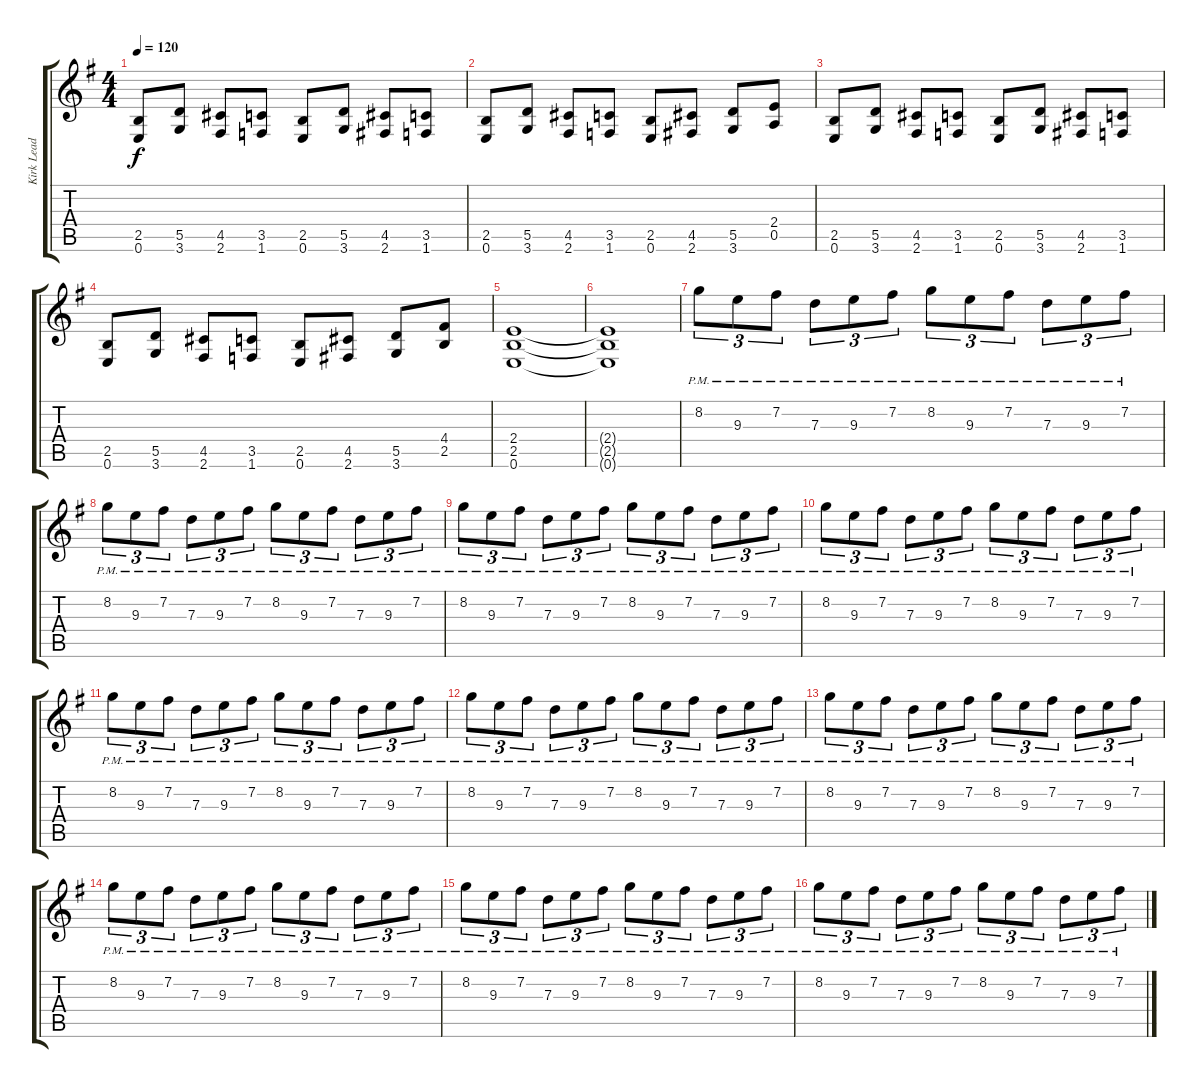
\track ("Kirk Lead" "Kirk Lead") {instrument distortionguitar}
\staff {score tabs}
\tuning (E4 B3 G3 D3 A2 E2) {hide}
\ts (4 4)
\tempo 120
\clef g2
\ks g
(2.5 0.6).8{dy f} (5.5 3.6).8 (4.5 2.6).8 (3.5 1.6).8 (2.5 0.6).8 (5.5 3.6).8 (4.5 2.6).8 (3.5 1.6).8 |
(2.5 0.6).8 (5.5 3.6).8 (4.5 2.6).8 (3.5 1.6).8 (2.5 0.6).8 (4.5 2.6).8 (5.5 3.6).8 (2.4 0.5).8 |
(2.5 0.6).8 (5.5 3.6).8 (4.5 2.6).8 (3.5 1.6).8 (2.5 0.6).8 (5.5 3.6).8 (4.5 2.6).8 (3.5 1.6).8 |
(2.5 0.6).8 (5.5 3.6).8 (4.5 2.6).8 (3.5 1.6).8 (2.5 0.6).8 (4.5 2.6).8 (5.5 3.6).8 (4.4 2.5).8 |
(2.4 2.5 0.6).1 |
(2.4{t} 2.5{t} 0.6{t}).1 |
8.2{pm}.8{tu (3 2)} 9.3{pm}.8{tu (3 2)} 7.2{pm}.8{tu (3 2)} 7.3{pm}.8{tu (3 2)} 9.3{pm}.8{tu (3 2)} 7.2{pm}.8{tu (3 2)} 8.2{pm}.8{tu (3 2)} 9.3{pm}.8{tu (3 2)} 7.2{pm}.8{tu (3 2)} 7.3{pm}.8{tu (3 2)} 9.3{pm}.8{tu (3 2)} 7.2{pm}.8{tu (3 2)} |
8.2{pm}.8{tu (3 2)} 9.3{pm}.8{tu (3 2)} 7.2{pm}.8{tu (3 2)} 7.3{pm}.8{tu (3 2)} 9.3{pm}.8{tu (3 2)} 7.2{pm}.8{tu (3 2)} 8.2{pm}.8{tu (3 2)} 9.3{pm}.8{tu (3 2)} 7.2{pm}.8{tu (3 2)} 7.3{pm}.8{tu (3 2)} 9.3{pm}.8{tu (3 2)} 7.2{pm}.8{tu (3 2)} |
8.2{pm}.8{tu (3 2)} 9.3{pm}.8{tu (3 2)} 7.2{pm}.8{tu (3 2)} 7.3{pm}.8{tu (3 2)} 9.3{pm}.8{tu (3 2)} 7.2{pm}.8{tu (3 2)} 8.2{pm}.8{tu (3 2)} 9.3{pm}.8{tu (3 2)} 7.2{pm}.8{tu (3 2)} 7.3{pm}.8{tu (3 2)} 9.3{pm}.8{tu (3 2)} 7.2{pm}.8{tu (3 2)} |
8.2{pm}.8{tu (3 2)} 9.3{pm}.8{tu (3 2)} 7.2{pm}.8{tu (3 2)} 7.3{pm}.8{tu (3 2)} 9.3{pm}.8{tu (3 2)} 7.2{pm}.8{tu (3 2)} 8.2{pm}.8{tu (3 2)} 9.3{pm}.8{tu (3 2)} 7.2{pm}.8{tu (3 2)} 7.3{pm}.8{tu (3 2)} 9.3{pm}.8{tu (3 2)} 7.2{pm}.8{tu (3 2)} |
8.2{pm}.8{tu (3 2)} 9.3{pm}.8{tu (3 2)} 7.2{pm}.8{tu (3 2)} 7.3{pm}.8{tu (3 2)} 9.3{pm}.8{tu (3 2)} 7.2{pm}.8{tu (3 2)} 8.2{pm}.8{tu (3 2)} 9.3{pm}.8{tu (3 2)} 7.2{pm}.8{tu (3 2)} 7.3{pm}.8{tu (3 2)} 9.3{pm}.8{tu (3 2)} 7.2{pm}.8{tu (3 2)} |
8.2{pm}.8{tu (3 2)} 9.3{pm}.8{tu (3 2)} 7.2{pm}.8{tu (3 2)} 7.3{pm}.8{tu (3 2)} 9.3{pm}.8{tu (3 2)} 7.2{pm}.8{tu (3 2)} 8.2{pm}.8{tu (3 2)} 9.3{pm}.8{tu (3 2)} 7.2{pm}.8{tu (3 2)} 7.3{pm}.8{tu (3 2)} 9.3{pm}.8{tu (3 2)} 7.2{pm}.8{tu (3 2)} |
8.2{pm}.8{tu (3 2)} 9.3{pm}.8{tu (3 2)} 7.2{pm}.8{tu (3 2)} 7.3{pm}.8{tu (3 2)} 9.3{pm}.8{tu (3 2)} 7.2{pm}.8{tu (3 2)} 8.2{pm}.8{tu (3 2)} 9.3{pm}.8{tu (3 2)} 7.2{pm}.8{tu (3 2)} 7.3{pm}.8{tu (3 2)} 9.3{pm}.8{tu (3 2)} 7.2{pm}.8{tu (3 2)} |
8.2{pm}.8{tu (3 2)} 9.3{pm}.8{tu (3 2)} 7.2{pm}.8{tu (3 2)} 7.3{pm}.8{tu (3 2)} 9.3{pm}.8{tu (3 2)} 7.2{pm}.8{tu (3 2)} 8.2{pm}.8{tu (3 2)} 9.3{pm}.8{tu (3 2)} 7.2{pm}.8{tu (3 2)} 7.3{pm}.8{tu (3 2)} 9.3{pm}.8{tu (3 2)} 7.2{pm}.8{tu (3 2)} |
8.2{pm}.8{tu (3 2)} 9.3{pm}.8{tu (3 2)} 7.2{pm}.8{tu (3 2)} 7.3{pm}.8{tu (3 2)} 9.3{pm}.8{tu (3 2)} 7.2{pm}.8{tu (3 2)} 8.2{pm}.8{tu (3 2)} 9.3{pm}.8{tu (3 2)} 7.2{pm}.8{tu (3 2)} 7.3{pm}.8{tu (3 2)} 9.3{pm}.8{tu (3 2)} 7.2{pm}.8{tu (3 2)} |
8.2{pm}.8{tu (3 2)} 9.3{pm}.8{tu (3 2)} 7.2{pm}.8{tu (3 2)} 7.3{pm}.8{tu (3 2)} 9.3{pm}.8{tu (3 2)} 7.2{pm}.8{tu (3 2)} 8.2{pm}.8{tu (3 2)} 9.3{pm}.8{tu (3 2)} 7.2{pm}.8{tu (3 2)} 7.3{pm}.8{tu (3 2)} 9.3{pm}.8{tu (3 2)} 7.2{pm}.8{tu (3 2)}
